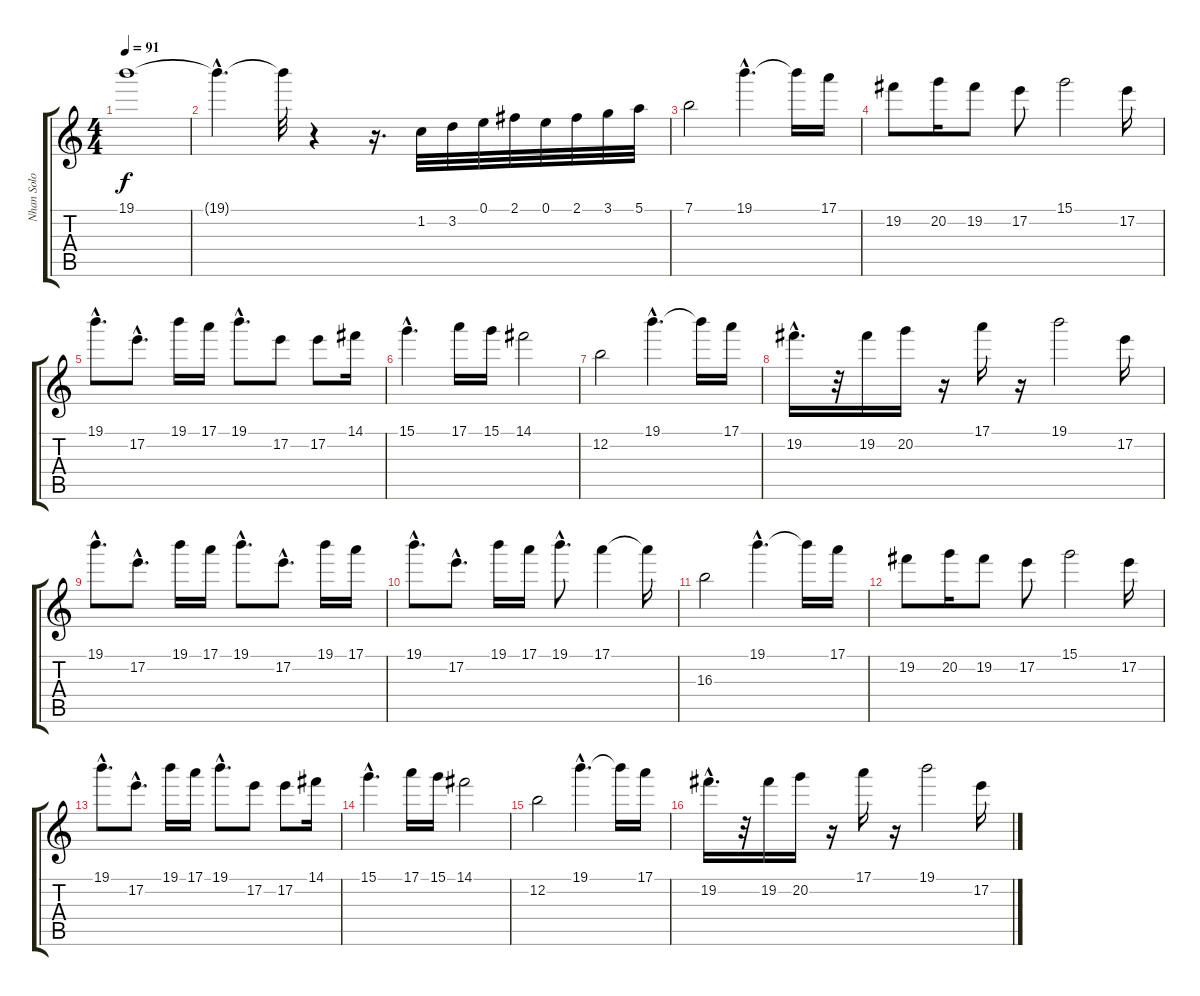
\track ("Nhan Solo" "Nhan Solo") {instrument overdrivenguitar}
\staff {score tabs}
\tuning (E4 B3 G3 D3 A2 E2) {hide}
\ts (4 4)
\tempo 91
\clef g2
\ks c
19.1{t}.1{dy f} |
19.1{hac t}.4{d} 19.1{t}.32 r.4 r.16{d} 1.2.32 3.2.32 0.1.32 2.1.32 0.1.32 2.1.32 3.1.32 5.1.32 |
7.1.2 19.1{hac}.4{d} 19.1{t}.16 17.1.16 |
19.2.8 20.2.16 19.2.8 17.2.8 15.1.2 17.2.16 |
19.1{hac}.8{d} 17.2{hac}.8{d} 19.1.16 17.1.16 19.1{hac}.8{d} 17.2.8 17.2.8 14.1.16 |
15.1{hac}.4{d} 17.1.16 15.1.16 14.1.2 |
12.2.2 19.1{hac}.4{d} 19.1{t}.16 17.1.16 |
19.2{hac}.16{d} r.32 19.2.16 20.2.16 r.16 17.1.16 r.16 19.1.2 17.2.16 |
19.1{hac}.8{d} 17.2{hac}.8{d} 19.1.16 17.1.16 19.1{hac}.8{d} 17.2{hac}.8{d} 19.1.16 17.1.16 |
19.1{hac}.8{d} 17.2{hac}.8{d} 19.1.16 17.1.16 19.1{hac}.8{d} 17.1.4 17.1{t}.16 |
16.3.2 19.1{hac}.4{d} 19.1{t}.16 17.1.16 |
19.2.8 20.2.16 19.2.8 17.2.8 15.1.2 17.2.16 |
19.1{hac}.8{d} 17.2{hac}.8{d} 19.1.16 17.1.16 19.1{hac}.8{d} 17.2.8 17.2.8 14.1.16 |
15.1{hac}.4{d} 17.1.16 15.1.16 14.1.2 |
12.2.2 19.1{hac}.4{d} 19.1{t}.16 17.1.16 |
19.2{hac}.16{d} r.32 19.2.16 20.2.16 r.16 17.1.16 r.16 19.1.2 17.2.16
